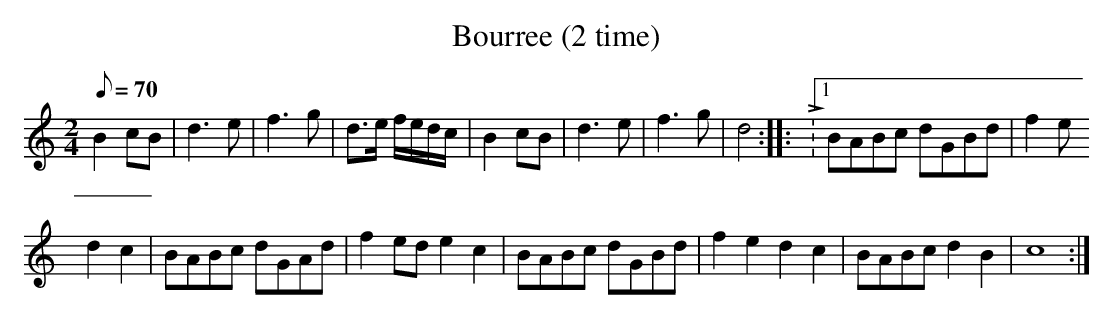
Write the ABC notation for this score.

X:1
T:Bourree (2 time)
M:2/4
L:1/8
Q:70
K:C
B2 cB|d3 e|f3 g|d>e f/2e/2d/2c/2|B2cB|d3 e|f3 g|d4:||:L:1/16BABc dGBd|f2e
2 d2c2|BABc dGAd|f2ed e2c2|BABc dGBd|f2e2 d2c2|BABc d2B2|c8:|
